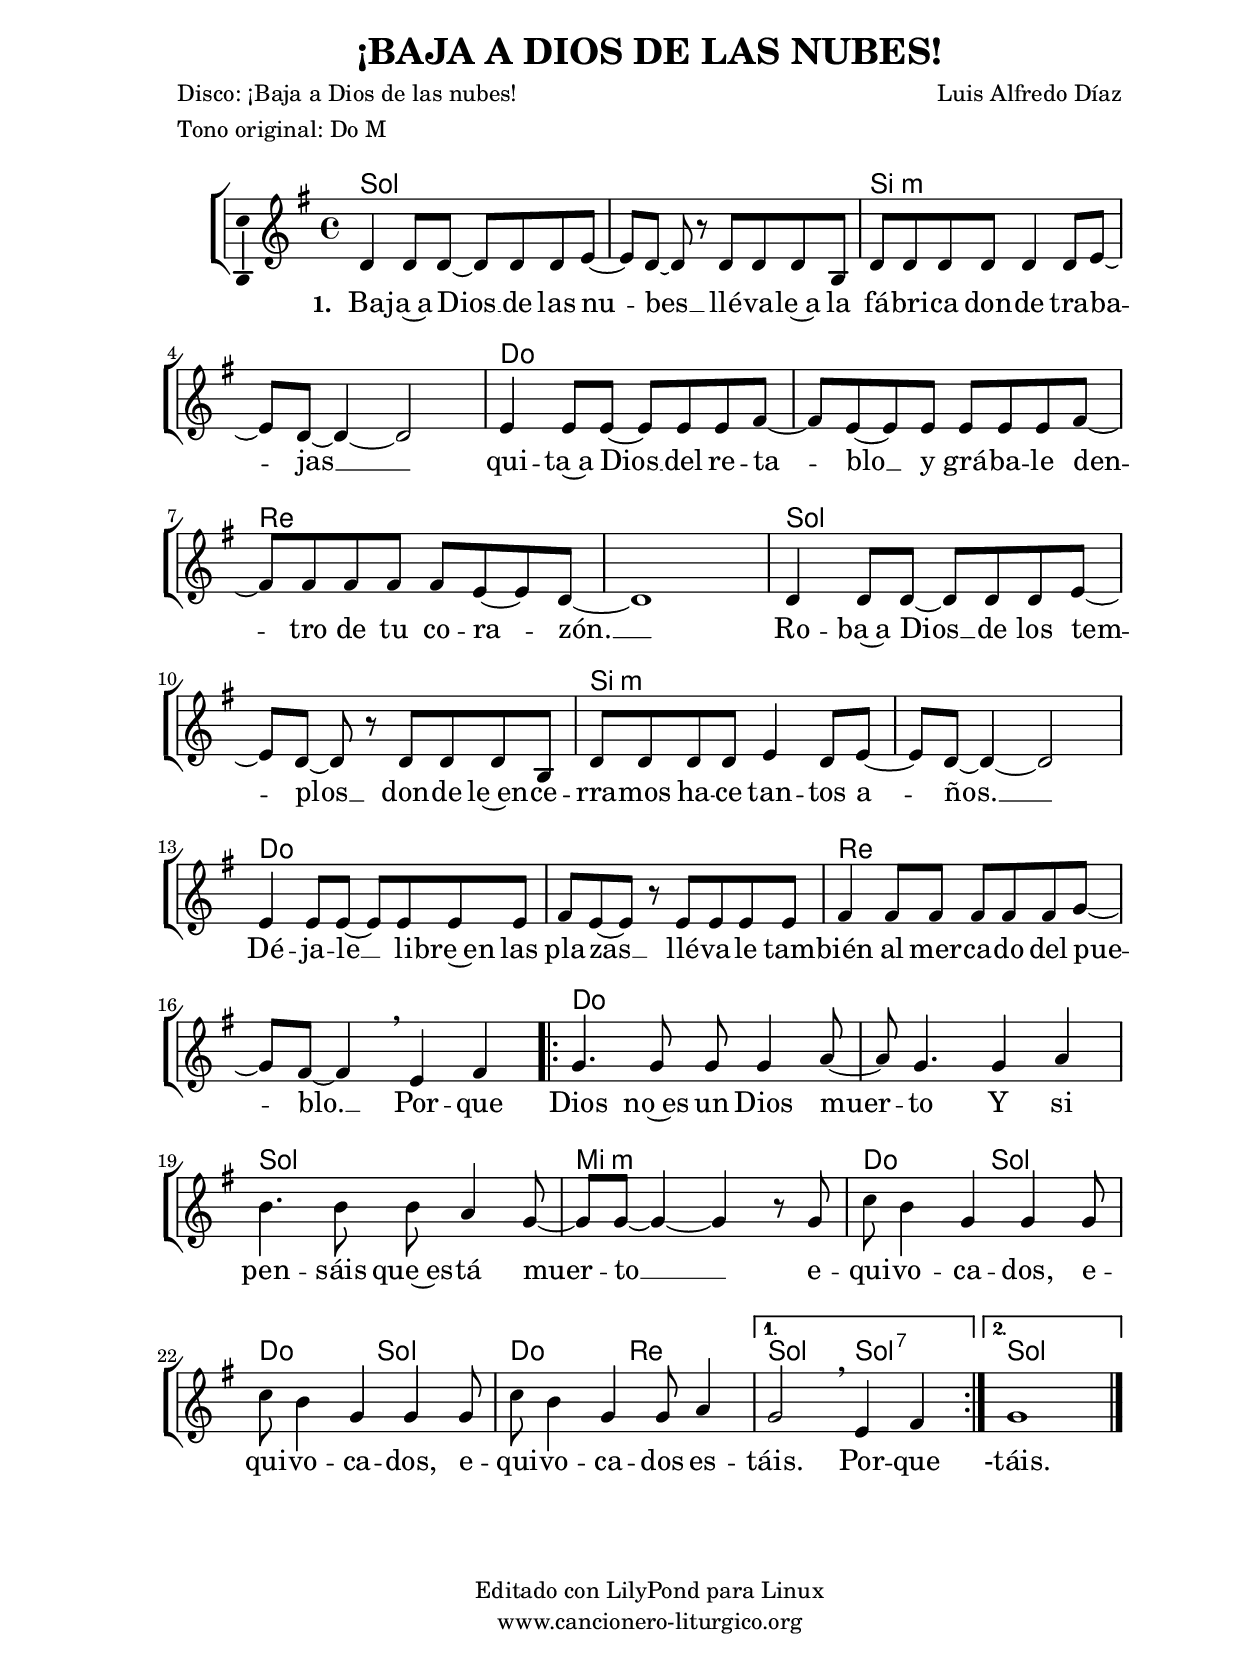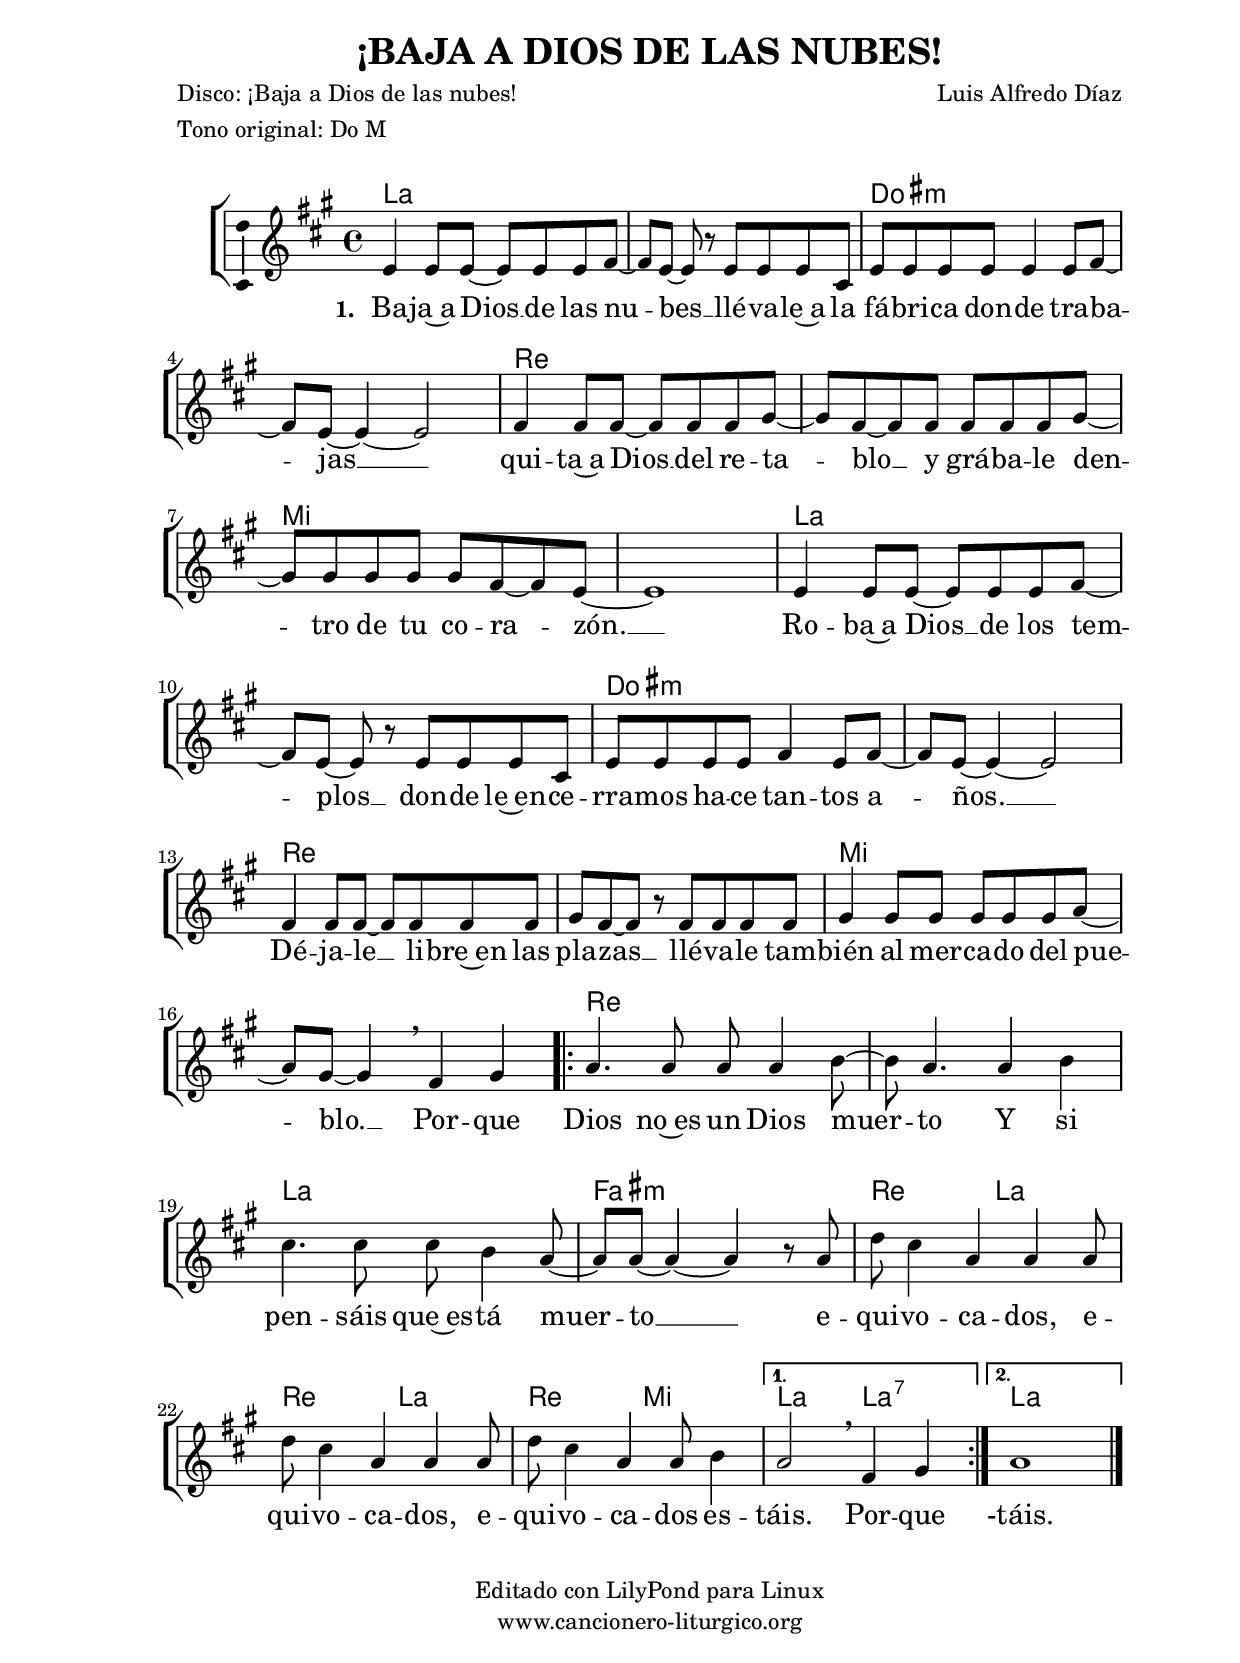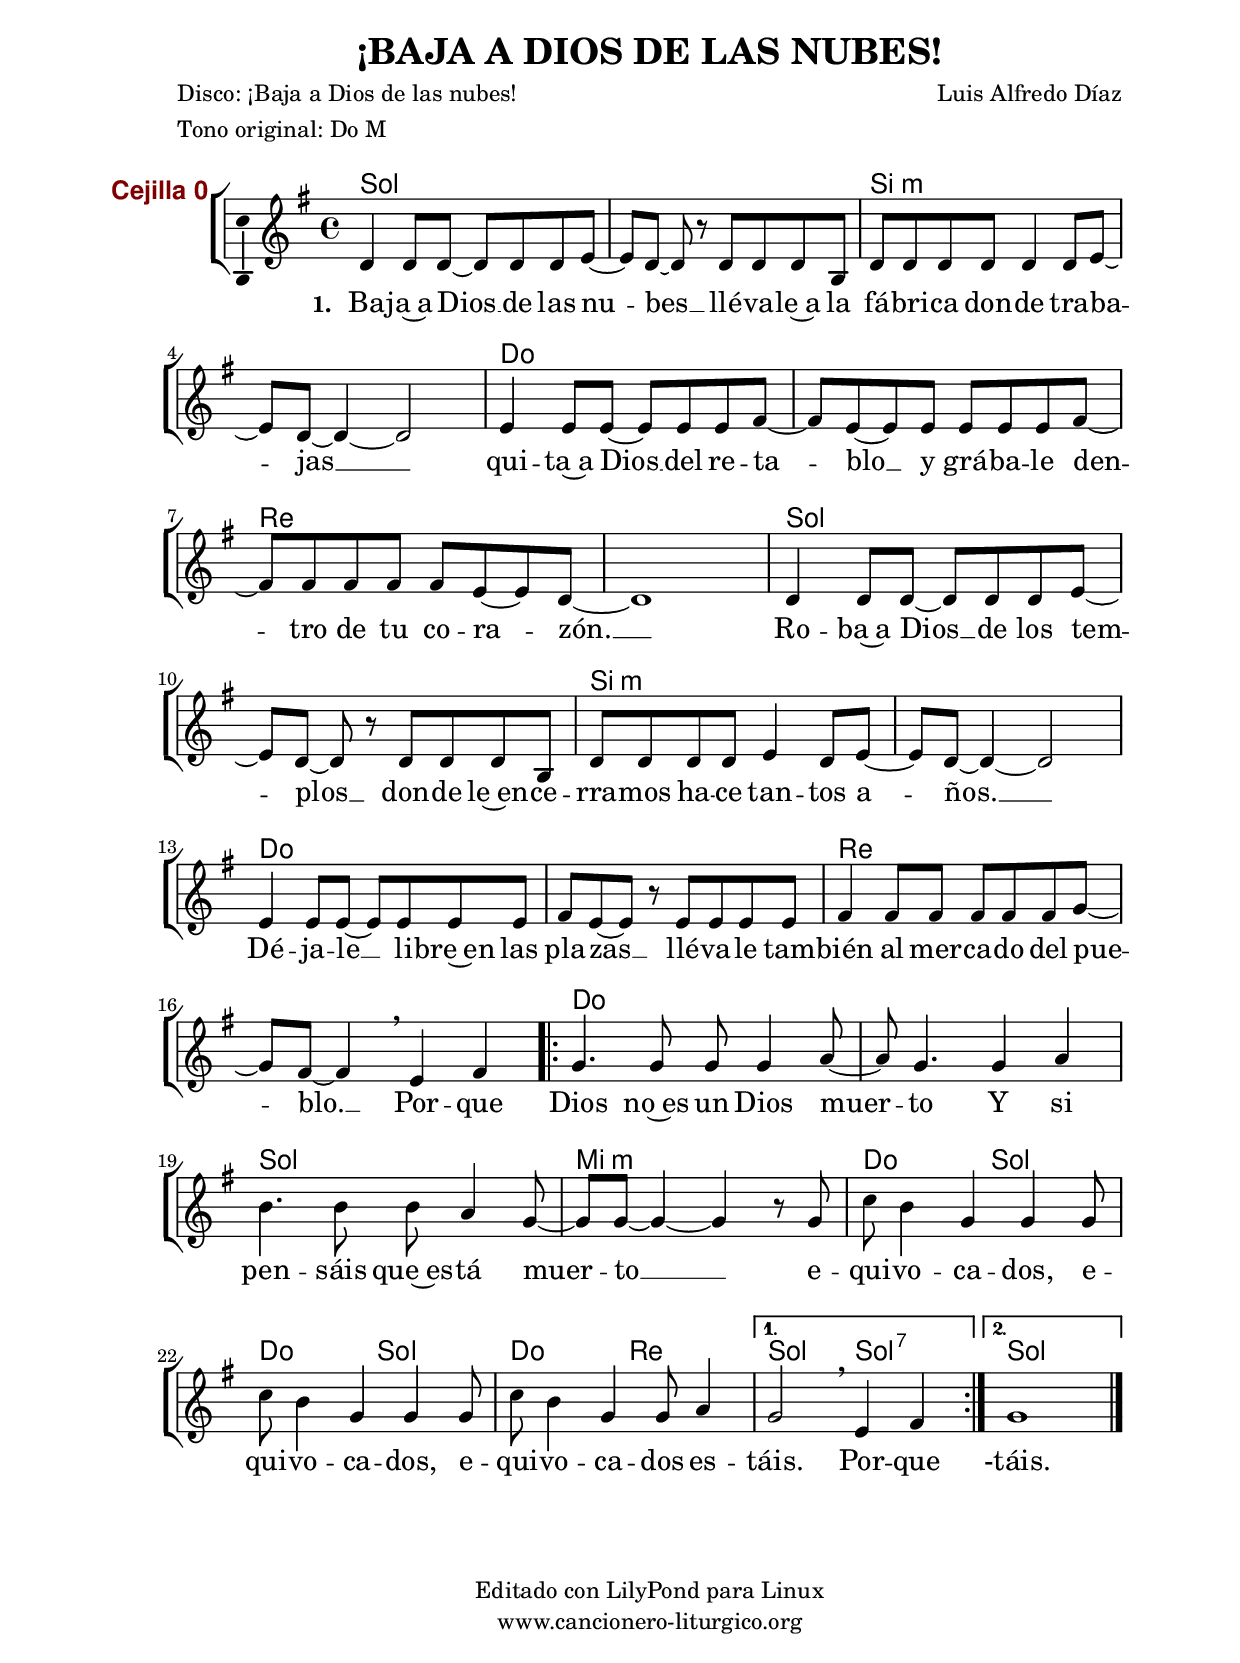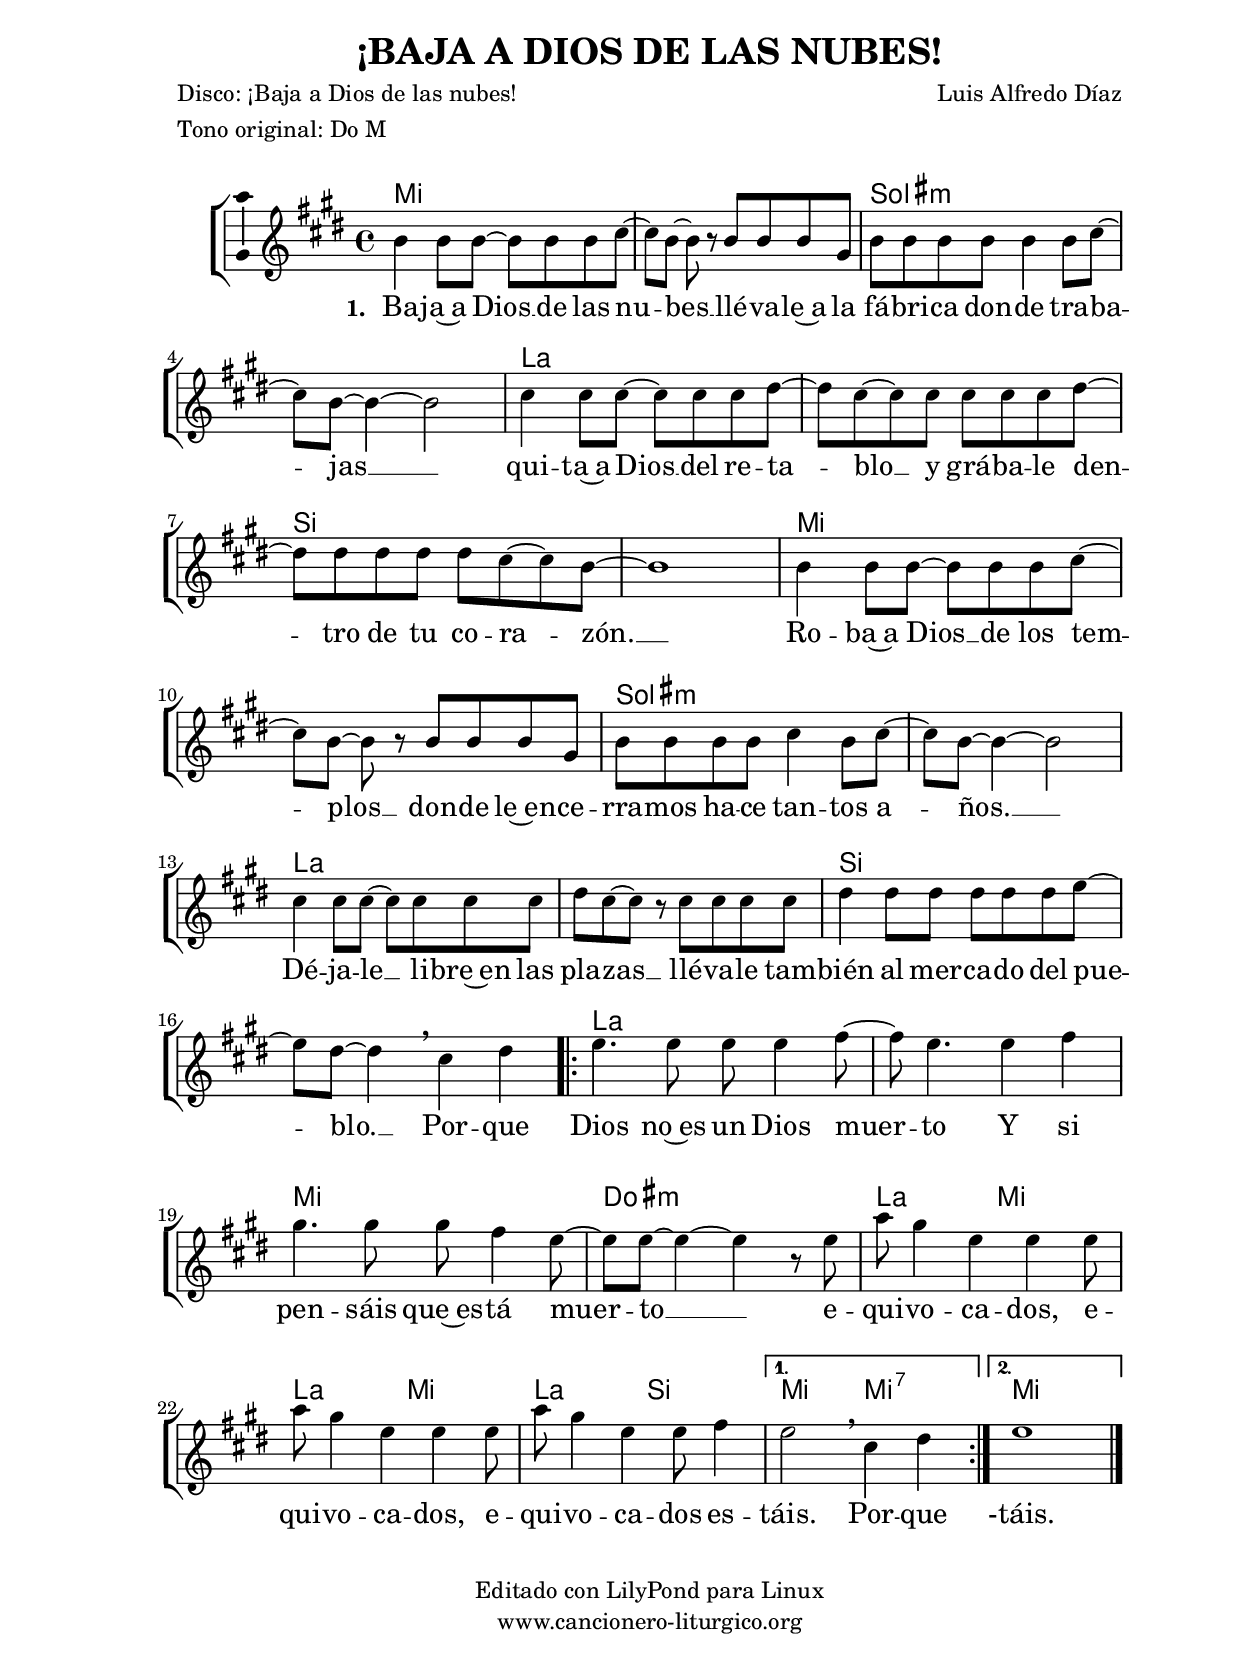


%versión de lilypond para la que se ha escrito esta partitura:
\version "2.16.0"

	%Tamaño papel
	#(set-default-paper-size "a4")
	%Tamaño partitura
	#(set-global-staff-size 20)
	%No responde al pulsar sobre una nota
	#(ly:set-option 'point-and-click #f)


%parámetros del encabezamiento:
\header {
	title = "¡BAJA A DIOS DE LAS NUBES!"
	subtitle = ""
	composer = "Luis Alfredo Díaz"
	poet = "Disco: ¡Baja a Dios de las nubes!"
	meter = "Tono original: Do M"
	arranger = ""
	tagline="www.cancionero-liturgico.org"
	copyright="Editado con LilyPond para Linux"
	tiempo = ""
	usos = ""
	letra = ""
	}

%parámetros asociados al papel:
\paper  {
	oddHeaderMarkup = \markup {\fill-line { \on-the-fly #not-first-page \fromproperty #'header:title \on-the-fly #not-first-page \fromproperty #'header:composer }}
	evenHeaderMarkup = \markup {\fill-line { \fromproperty #'header:composer \fromproperty #'header:title }}
	#(set-paper-size "a4")
	print-page-number = ##f
	first-page-number = 1
	print-first-page-number = ##f
%	head-separation = 3.0 \cm
	top-margin = 2.0 \cm
	bottom-margin = 0.5\cm
%%%	bottom-margin = -3.0\cm
	left-margin = 3.0 \cm
	line-width = 16.0 \cm 
	indent = 8\mm
	interscoreline = 2.\mm
	between-system-space = 15\mm
%	para que las partituras no llenen la hoja:
	ragged-bottom = ##t
%	idem para la última hoja:
	ragged-last-bottom = ##f
%	para que las partituras llenen el ancho del papel:
	ragged-last = ##f
	after-title-space = 2.5 \cm
system-count=8
page-count=1

	%Flexible Vertical Spacing
%	markup-markup-spacing =
%	#'((basic-distance . 15) (minimum-distance . 15) (padding . 3))
	markup-system-spacing =
	#'((basic-distance . 15) (minimum-distance . 15) (padding . 3))
	system-system-spacing =
	#'((basic-distance . 15) (minimum-distance . 15) (padding . 3))
	score-system-spacing =
	#'((basic-distance . 15) (minimum-distance . 15) (padding . 5))
%	top-system-spacing = % header
%	#'((basic-distance . 8) (minimum-distance . 0) (padding . 0))
%	top-markup-spacing =
%	#'((basic-distance . 20) (minimum-distance . 20) (padding . 0))
	last-bottom-spacing = % footer
	#'((basic-distance . 5) (minimum-distance . 5) (padding . 0))
%	score-markup-spacing =
%	#'((basic-distance . 16) (minimum-distance . 13) (padding . 0))

	}


%parámetros que afectan a toda la partitura:
global =  {
	%clave de sol (G):
	\clef G
	%armadura:
	\transpose c g
	\key c \major
	\tempo 4=120
	\set Score.tempoHideNote = ##t
	}


acordes = {
	\italianChords
	\chordmode {
	\transpose c g
{

c1 s e:m s f s g s
c1 s e:m s f s g s

%%%s1

\repeat volta 2 {
f1 s c a:m f2 c f c f g
}
\alternative {
{
c c:7
}
{
c1
}
}

}
}
}

melodia = 
	\transpose c g
{
	\relative c'{
	\time 4/4

g4 g8 g~g g g a~
a8[ g~] \noBeam g r g g g e
g8 g g g g4 g8 a~
a8 g~g4~g2
a4 a8 a~a a a b~
b8 a~a a a a a b~
b8 b b b b a~a g~
g1

%\break

g4 g8 g~g g g a~
a8[ g~] \noBeam g r g g g e
g8 g g g a4 g8 a~
a8 g~g4~g2
a4 a8 a~a a a a
b8 a~a r a a a a
b4 b8 b b b b c~
c8 b~b4

\breathe
%%%s2
%%%\bar "||"
%%%\break
%%%s2

a4 b
\repeat volta 2 {
c4. c8 c c4 d8~
d8 c4. c4 d
e4. e8 e8 d4 c8~
c8 c8~c4~c4 r8 c8
f8 e4 c c c8
f8 e4 c c c8
f8 e4 c c8 d4
}
\alternative {
{
c2 \breathe a4 b
}
{
c1
}
}

\bar "|."
	}
	}


texto = \lyricmode {
\set stanza =#"1. " Ba -- ja~a Dios __ de las nu -- bes __
llé -- va -- le~a la fá -- bri -- ca
don -- de tra -- ba -- jas __
qui -- ta~a Dios __ del re -- ta -- blo __
y grá -- ba -- le den -- tro
de tu co -- ra -- zón. __

Ro -- ba~a Dios __ de los tem -- plos __
don -- de le~en -- ce -- rra -- mos
ha -- ce tan -- tos a -- ños. __
Dé -- ja -- le __ li -- bre~en las pla -- zas __
llé -- va -- le tam -- bién
al mer -- ca -- do del pue -- blo. __

Por -- que Dios no~es un Dios muer -- to
Y si pen -- sáis que~es -- tá muer -- to __
e -- qui -- vo -- ca -- dos, e -- qui -- vo -- ca -- dos,
e -- qui -- vo -- ca -- dos es -- táis.
Por -- que
-táis.

	}

textodos = \lyricmode {
\set stanza =#"2. " Ayer hablé con él
y le noté un tanto triste.
Hoy hablé con él
y me dijo que él está sólo.
Porque hay muchos hombres
que se reúnen en su nombre,
pero no le dejan entrar a él.
Porque hay muchos hombres
que hablan en su nombre,
pero no le dejan hablar a él.

	}


acordesStaff = \context ChordNames = acordesStaff <<
	\set chordChanges = ##t
	\acordes
	>>


%%%%%%%%%%%%%%%%%%%%%%%%%%%%%%%%%%% CEJILLA %%%%%%%%%%%%%%%%%%%%%%%%%%%%%%%%%%%
acordescejilla = {
%%%	\override ChordNames.ChordName #'font-size = #-1
%%%	\override ChordNames.ChordName #'font-series = #'bold
	\transpose c c {
		\acordes
		}
	}

acordescejillaStaff = \context ChordNames = acordescejillaStaff <<
	\set Staff.instrumentName = \markup \with-color #darkred \larger \bold \sans "Cejilla 0"
	\set chordChanges = ##t
	\acordescejilla
	>>
%%%%%%%%%%%%%%%%%%%%%%%%%%%%%%%%%%% CEJILLA %%%%%%%%%%%%%%%%%%%%%%%%%%%%%%%%%%%


vozStaff = \context Voice = vozStaff
\with {\consists "Ambitus_engraver"}
<<
%	\set Staff.instrumentName = ""
%	\set Staff.shortInstrumentName = ""
%	\set Staff.midiInstrument = #"clarinet"
	\set Staff.midiInstrument = #"cello"
%	\set Staff.midiInstrument = #"flute"
%	\set Staff.midiInstrument = #"electric guitar (jazz)"
%	\set Staff.midiInstrument = #"english horn"
%	\set Staff.midiInstrument = #"violin"
%	\set Staff.midiInstrument = #"glockenspiel"
	\set Staff.midiMinimumVolume = #0.7
	\set Staff.midiMaximumVolume = #0.9
	\global
	\melodia
	>>

textoStaff = \context Lyrics = textoStaff <<
	\lyricsto vozStaff \texto
	>>


\book {
	\score {
		\context ChoirStaff {
			\override StaffGroup.SystemStartBracket #'collapse-height = #1
			\override Score.SystemStartBar #'collapse-height = #1
			<<
			\acordesStaff
			\vozStaff
			\textoStaff
			>>
			}
		\layout {
	    		\context {
				\Lyrics
				\override LyricText #'font-size = #2
				}
	   		 \context {
				\Score
				\override StaffSymbol #'staff-space = #(magstep +3)
				}
			}
		}
	\score {
		\unfoldRepeats
		\context ChoirStaff {
			<<
			\acordesStaff
			\vozStaff
			>>
			}
		\midi {
	  		\context {
	  			\Score
				tempoWholesPerMinute = #(ly:make-moment 70 4)
				}
			}
		}
	}


%Partitura para guitarra
#(define output-suffix "G")
\book {
	\score {
		\context ChoirStaff {
			\override StaffGroup.SystemStartBracket #'collapse-height = #1
			\override Score.SystemStartBar #'collapse-height = #1
			<<
			\acordescejillaStaff
			\vozStaff
			\textoStaff
			>>
			}
		\layout {
%%%%%%%%%%%%%%%%%%%%%%%%%%%%%%%%%%% CEJILLA %%%%%%%%%%%%%%%%%%%%%%%%%%%%%%%%%%%
			\context {
				\ChordNames \consists Instrument_name_engraver
				}
%%%%%%%%%%%%%%%%%%%%%%%%%%%%%%%%%%% CEJILLA %%%%%%%%%%%%%%%%%%%%%%%%%%%%%%%%%%%
	    		\context {
				\Lyrics
				\override LyricText #'font-size = #2
				}
	   		 \context {
				\Score
				\override StaffSymbol #'staff-space = #(magstep +3)
				}
			}
		}
	}


#(define output-suffix "C")
\book {
	\score {
		\context ChoirStaff {
			\override StaffGroup.SystemStartBracket #'collapse-height = #1
			\override Score.SystemStartBar #'collapse-height = #1
\transpose c d
			<<
			\acordesStaff
			\vozStaff
			\textoStaff
			>>
			}
		\layout {
	    		\context {
				\Lyrics
				\override LyricText #'font-size = #2
				}
	   		 \context {
				\Score
				\override StaffSymbol #'staff-space = #(magstep +3)
				}
			}
		}
	}


#(define output-suffix "S")
\book {
	\score {
		\context ChoirStaff {
			\override StaffGroup.SystemStartBracket #'collapse-height = #1
			\override Score.SystemStartBar #'collapse-height = #1
\transpose c a
			<<
			\acordesStaff
			\vozStaff
			\textoStaff
			>>
			}
		\layout {
	    		\context {
				\Lyrics
				\override LyricText #'font-size = #2
				}
	   		 \context {
				\Score
				\override StaffSymbol #'staff-space = #(magstep +3)
				}
			}
		}
	}


